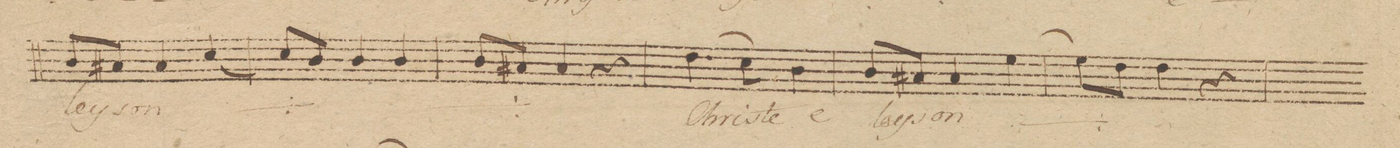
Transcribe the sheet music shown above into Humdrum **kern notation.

**kern	**text	**dynam
*I"Tenore Solo	*	*
*clefC4	*	*
*k[]	*	*
*M3/4	*	*
8A/L	-ley-	.
8G#X/J	.	.
4G#/	-son	.
*	*ij	*
[4B/	e-	.
=54	=54	=54
8B/L]	.	.
8A/J	-ley-	.
4A/	-son	.
4A/	e-	.
=55	=55	=55
8A/L	-ley-	.
8G#X/J	.	.
4G#/	-son	.
*	*Xij	*
4r	.	.
=56	=56	=56
(4.c\	Chri-	.
8B\)	-ste	.
4A\	e-	.
=57	=57	=57
8A/L	-ley-	.
8G#X/J	.	.
4G#/	-son	.
*	*ij	*
[4d\	e-	.
=58	=58	=58
8d\L]	.	.
8c\J	-ley-	.
4c\	-son	.
*	*Xij	*
4r	.	.
=59	=59	=59
*-	*-	*-
